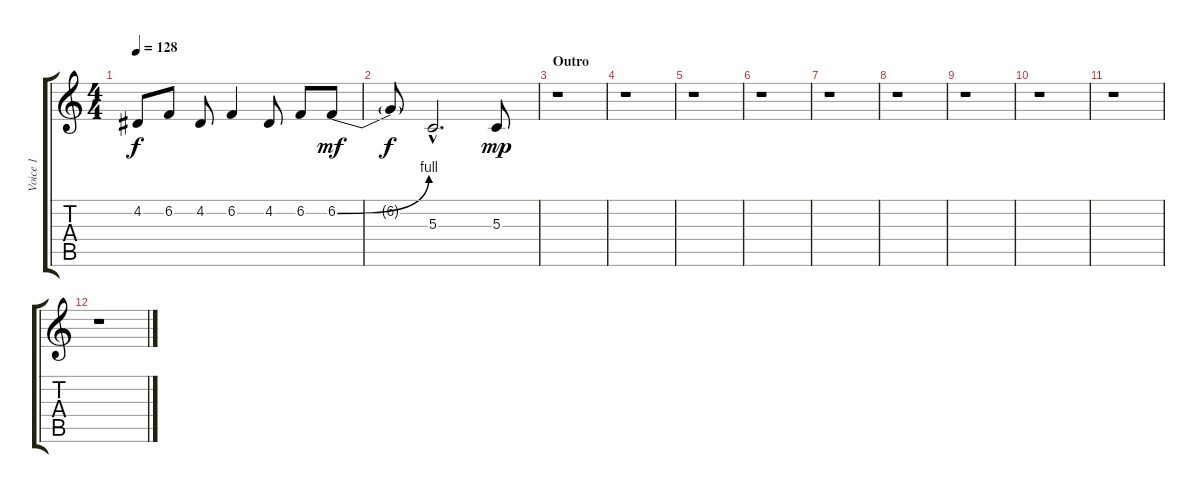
\track ("Voice 1" "Voice 1") {instrument flute}
\staff {score tabs}
\tuning (E4 B3 G3 D3 A2 E2) {hide}
\ts (4 4)
\tempo 128
\clef g2
\ks c
4.2{t}.8{dy f} 6.2.8 4.2.8 6.2.4 4.2.8 6.2.8 6.2{be (bend 0 0 60 4)}.8{dy mf} |
6.2{t}.8{dy f} 5.3{hac}.2{d} 5.3.8{dy mp} |
\section ("" "Outro")
r.1 |
r.1 |
r.1 |
r.1 |
r.1 |
r.1 |
r.1 |
r.1 |
r.1 |
r.1
